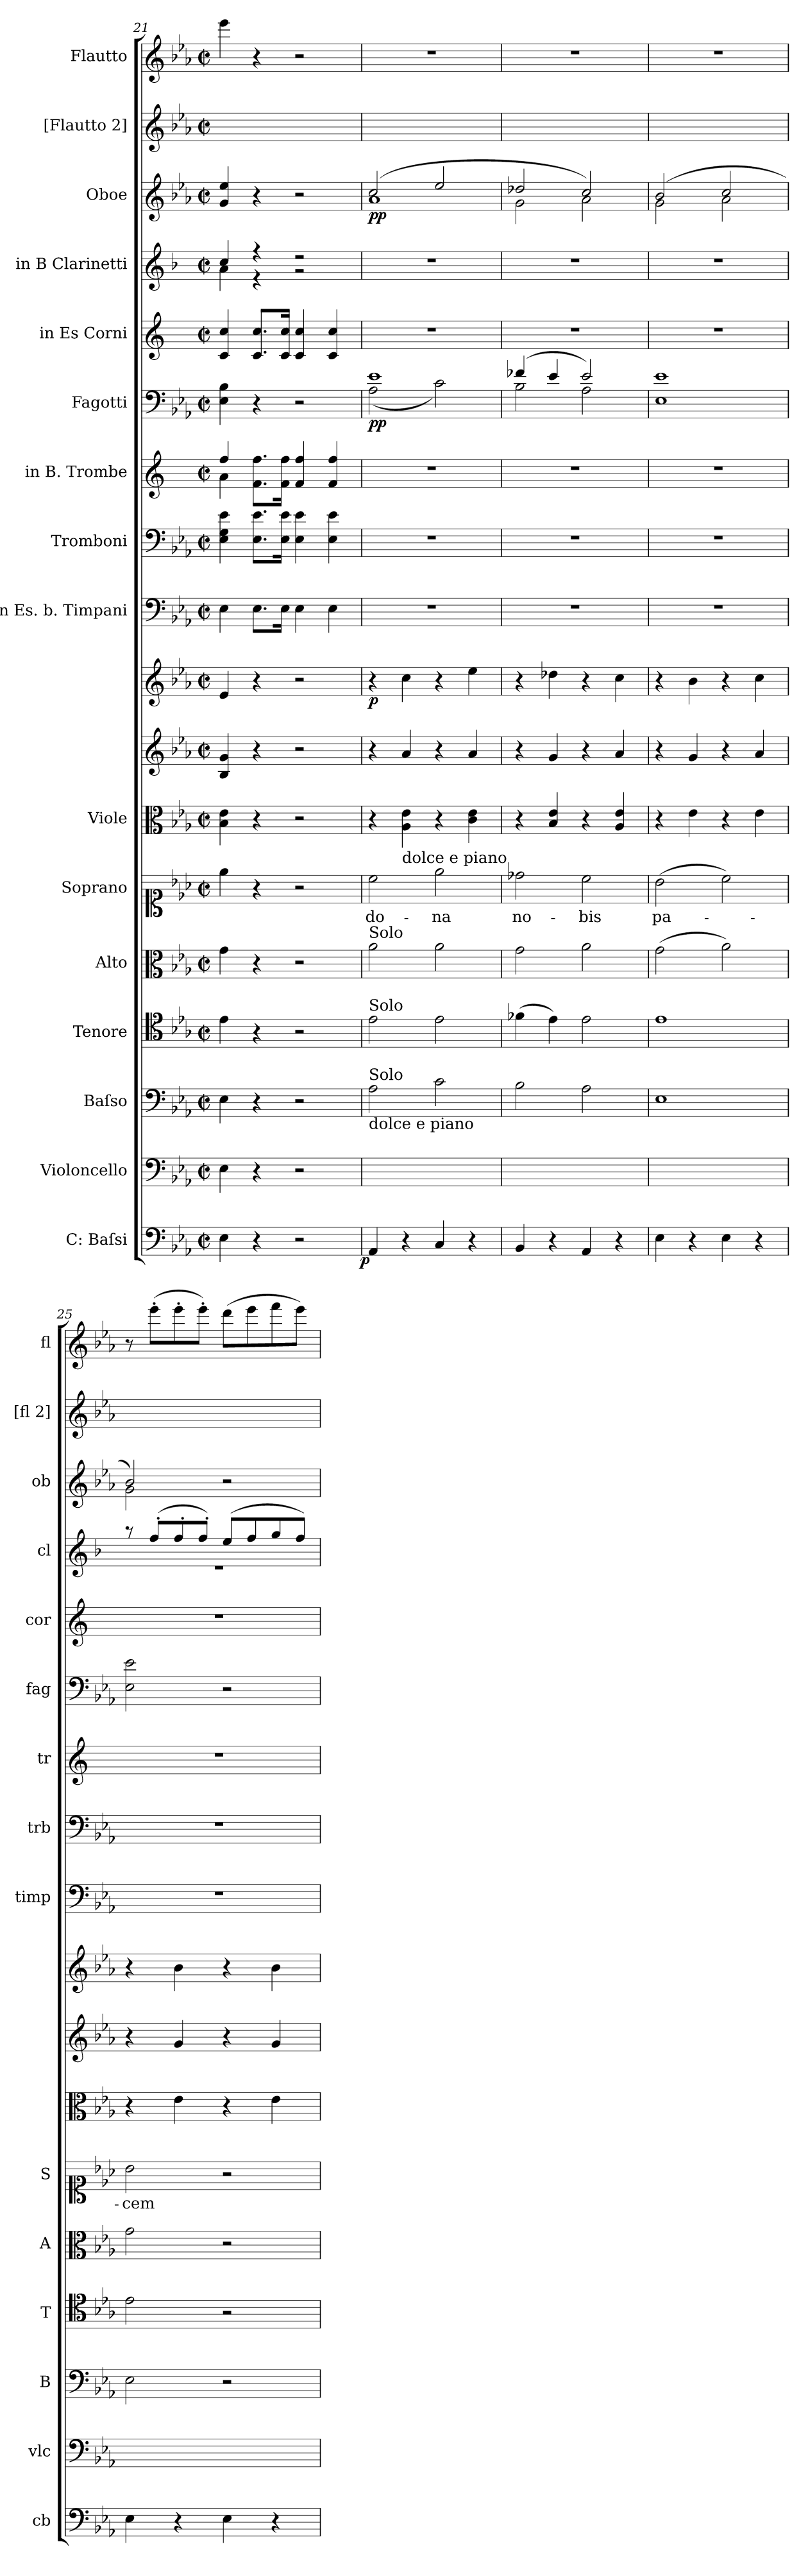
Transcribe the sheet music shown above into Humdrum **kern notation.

**kern	**dynam	**kern	**kern	**kern	**kern	**kern	**text	**kern	**kern	**kern	**dynam	**kern	**kern	**kern	**kern	**dynam	**kern	**kern	**kern	**dynam	**kern	**kern
*part18	*part18	*part17	*part16	*part15	*part14	*part13	*part13	*part12	*part11	*part10	*part10	*part9	*part8	*part7	*part6	*part6	*part5	*part4	*part3	*part3	*part2	*part1
*staff18	*staff18	*staff17	*staff16	*staff15	*staff14	*staff13	*staff13	*staff12	*staff11	*staff10	*staff10	*staff9	*staff8	*staff7	*staff6	*staff6	*staff5	*staff4	*staff3	*staff3	*staff2	*staff1
*I"C: Baſsi	*	*I"Violoncello	*I"Baſso	*I"Tenore	*I"Alto	*I"Soprano	*	*I"Viole	*	*	*	*I"in Es. b. Timpani	*I"Tromboni	*I"in B. Trombe	*I"Fagotti	*	*I"in Es Corni	*I"in B Clarinetti	*I"Oboe	*	*I"[Flautto 2]	*I"Flautto
*I'cb	*	*I'vlc	*I'B	*I'T	*I'A	*I'S	*	*	*	*	*	*I'timp	*I'trb	*I'tr	*I'fag	*	*I'cor	*I'cl	*I'ob	*	*I'[fl 2]	*I'fl
*clefF4	*	*clefF4	*clefF4	*clefC4	*clefC3	*clefC1	*	*clefC3	*clefG2	*clefG2	*	*clefF4	*clefF4	*clefG2	*clefF4	*	*clefG2	*clefG2	*clefG2	*	*clefG2	*clefG2
*	*	*	*	*	*	*	*	*	*	*	*	*	*	*ITrd1c2	*	*	*ITrd5c9	*ITrd1c2	*	*	*	*
*k[b-e-a-]	*	*k[b-e-a-]	*k[b-e-a-]	*k[b-e-a-]	*k[b-e-a-]	*k[b-e-a-]	*	*k[b-e-a-]	*k[b-e-a-]	*k[b-e-a-]	*	*k[b-e-a-]	*k[b-e-a-]	*k[b-e-]	*k[b-e-a-]	*	*k[b-e-a-]	*k[b-e-a-]	*k[b-e-a-]	*	*k[b-e-a-]	*k[b-e-a-]
*M2/2	*	*M2/2	*M2/2	*M2/2	*M2/2	*M2/2	*	*M2/2	*M2/2	*M2/2	*	*M2/2	*M2/2	*M2/2	*M2/2	*	*M2/2	*M2/2	*M2/2	*	*M2/2	*M2/2
*met(c|)	*	*met(c|)	*met(c|)	*met(c|)	*met(c|)	*met(c|)	*	*met(c|)	*met(c|)	*met(c|)	*	*met(c|)	*met(c|)	*met(c|)	*met(c|)	*	*met(c|)	*met(c|)	*met(c|)	*	*met(c|)	*met(c|)
=21	=21	=21	=21	=21	=21	=21	=21	=21	=21	=21	=21	=21	=21	=21	=21	=21	=21	=21	=21	=21	=21	=21
*	*	*	*	*	*	*	*	*	*	*	*	*	*	*^	*	*	*	*^	*	*	*	*
4E-\	.	4E-\	4E-\	4e-\	4g\	4ee-\	.	4B-\ 4e-\	4B-/ 4g/	4e-/	.	4E-\	4E-\ 4G\ 4e-\	4ee-/	4g\	4E-\ 4B-\	.	4E-/ 4e-/	4b-/	4g\	4g/ 4ee-/	.	4eee-\yy	4eee-\
4r	.	4r	4r	4r	4r	4r	.	4r	4r	4r	.	8.E-\L	8.E-\ 8.e-\L	8.e-\ 8.ee-\L	4ryy	4r	.	8.E-/ 8.e-/L	4r	4r	4r	.	4ryy	4r
.	.	.	.	.	.	.	.	.	.	.	.	16E-\Jk	16E-\ 16e-\Jk	16e-\ 16ee-\Jk	.	.	.	16E-/ 16e-/Jk	.	.	.	.	.	.
2r	.	2r	2r	2r	2r	2r	.	2r	2r	2r	.	4E-\	4E-\ 4e-\	4e-/ 4ee-/	2ryy	2r	.	4E-/ 4e-/	2r	2r	2r	.	2ryy	2r
.	.	.	.	.	.	.	.	.	.	.	.	4E-\	4E-\ 4e-\	4e-/ 4ee-/	.	.	.	4E-/ 4e-/	.	.	.	.	.	.
*	*	*	*	*	*	*	*	*	*	*	*	*	*	*v	*v	*	*	*	*v	*v	*	*	*	*
=22	=22	=22	=22	=22	=22	=22	=22	=22	=22	=22	=22	=22	=22	=22	=22	=22	=22	=22	=22	=22	=22	=22
*	*	*	*	*	*	*	*	*	*	*	*	*	*	*	*^	*	*	*	*^	*	*	*
!	!	!	!	!	!	!LO:TX:a:t=Solo	!	!	!	!	!	!	!	!	!	!	!	!	!	!	!	!	!	!
!	!	!	!	!	!LO:TX:a:t=Solo	!	!	!	!	!	!	!	!	!	!	!	!	!	!	!	!	!	!	!
!	!	!	!	!LO:TX:a:t=Solo	!	!	!	!	!	!	!	!	!	!	!	!	!	!	!	!	!	!	!	!
!	!	!	!LO:TX:b:t=dolce e piano	!	!	!	!	!	!	!	!	!	!	!	!	!	!	!	!	!	!	!	!	!
!	!	!	!LO:TX:a:t=Solo	!	!	!	!	!	!	!	!	!	!	!	!	!	!	!	!	!	!	!	!	!
!	!LO:DY:rj	!	!	!	!	!	!	!	!	!	!	!	!	!	!	!	!	!	!	!	!	!	!	!
*	*	*	*	*	*	*^	*	*	*	*	*	*	*	*	*	*	*	*	*	*	*	*	*	*
4AA-/	p	4AA-/yy	2A-\	2e-\	2a-\	2cc\	4ryy	do-	4r	4r	4r	p	1r	1r	1r	1e-	(>2A-\	pp	1r	1r	(2cc/	1a-	pp	1ryy	1r
!	!	!	!	!	!	!	!LO:TX:a:t=dolce e piano	!	!	!	!	!	!	!	!	!	!	!	!	!	!	!	!	!	!
4r	.	4ryy	.	.	.	.	2.ryy	.	4A-\ 4e-\	4a-/	4cc\	.	.	.	.	.	.	.	.	.	.	.	.	.	.
4C/	.	4C/yy	2c\	2e-\	2a-\	2ee-\	.	-na	4r	4r	4r	.	.	.	.	.	2c\)	.	.	.	2ee-/	.	.	.	.
4r	.	4ryy	.	.	.	.	.	.	4c\ 4e-\	4a-/	4ee-\	.	.	.	.	.	.	.	.	.	.	.	.	.	.
*	*	*	*	*	*	*v	*v	*	*	*	*	*	*	*	*	*	*	*	*	*	*	*	*	*	*
=23	=23	=23	=23	=23	=23	=23	=23	=23	=23	=23	=23	=23	=23	=23	=23	=23	=23	=23	=23	=23	=23	=23	=23	=23
4BB-/	.	4BB-/yy	2B-\	(4f-X\	2g\	2dd-X\	no-	4r	4r	4r	.	1r	1r	1r	(4f-X/	2B-\	.	1r	1r	2dd-X/	2g\	.	1ryy	1r
4r	.	4ryy	.	4e-\)	.	.	.	4B-/ 4e-/	4g/	4dd-X\	.	.	.	.	4e-/	.	.	.	.	.	.	.	.	.
4AA-/	.	4AA-/yy	2A-\	2e-\	2a-\	2cc\	-bis	4r	4r	4r	.	.	.	.	2e-/)	2A-\	.	.	.	2cc/)	2a-\	.	.	.
4r	.	4ryy	.	.	.	.	.	4A-/ 4e-/	4a-/	4cc\	.	.	.	.	.	.	.	.	.	.	.	.	.	.
*	*	*	*	*	*	*	*	*	*	*	*	*	*	*	*v	*v	*	*	*	*	*	*	*	*
=24	=24	=24	=24	=24	=24	=24	=24	=24	=24	=24	=24	=24	=24	=24	=24	=24	=24	=24	=24	=24	=24	=24	=24
4E-\	.	4E-\yy	1E-	1e-	(2g\	(2b-\	pa-	4r	4r	4r	.	1r	1r	1r	1E- 1e-	.	1r	1r	(2b-/	2g\	.	1ryy	1r
4r	.	4ryy	.	.	.	.	.	4e-\	4g/	4b-\	.	.	.	.	.	.	.	.	.	.	.	.	.
4E-\	.	4E-\yy	.	.	2a-\)	2cc\)	.	4r	4r	4r	.	.	.	.	.	.	.	.	2cc/	2a-\	.	.	.
4r	.	4ryy	.	.	.	.	.	4e-\	4a-/	4cc\	.	.	.	.	.	.	.	.	.	.	.	.	.
=25	=25	=25	=25	=25	=25	=25	=25	=25	=25	=25	=25	=25	=25	=25	=25	=25	=25	=25	=25	=25	=25	=25	=25
*	*	*	*	*	*	*	*	*	*	*	*	*	*	*	*	*	*	*^	*	*	*	*	*
4E-\	.	4E-\yy	2E-\	2e-\	2g\	2b-\	-cem	4r	4r	4r	.	1r	1r	1r	2E-\ 2e-\	.	1r	8r	1re	2b-/)	2g\	.	8ryy	8r
.	.	.	.	.	.	.	.	.	.	.	.	.	.	.	.	.	.	(8ee-'/L	.	.	.	.	8eee-'\Lyy	(8eee-'\L
4r	.	4ryy	.	.	.	.	.	4e-\	4g/	4b-\	.	.	.	.	.	.	.	8ee-'/	.	.	.	.	8eee-'\yy	8eee-'\
.	.	.	.	.	.	.	.	.	.	.	.	.	.	.	.	.	.	8ee-'/J)	.	.	.	.	8eee-'\Jyy	8eee-'\J)
4E-\	.	4E-\yy	2r	2r	2r	2r	.	4r	4r	4r	.	.	.	.	2r	.	.	(8dd/L	.	2r	2ryy	.	8ddd\Lyy	(8ddd\L
.	.	.	.	.	.	.	.	.	.	.	.	.	.	.	.	.	.	8ee-/	.	.	.	.	8eee-\yy	8eee-\
4r	.	4ryy	.	.	.	.	.	4e-\	4g/	4b-\	.	.	.	.	.	.	.	8ff/	.	.	.	.	8fff\yy	8fff\
.	.	.	.	.	.	.	.	.	.	.	.	.	.	.	.	.	.	8ee-/J)	.	.	.	.	8eee-\Jyy	8eee-\J)
*	*	*	*	*	*	*	*	*	*	*	*	*	*	*	*	*	*	*v	*v	*	*	*	*	*
*	*	*	*	*	*	*	*	*	*	*	*	*	*	*	*	*	*	*	*v	*v	*	*	*
=	=	=	=	=	=	=	=	=	=	=	=	=	=	=	=	=	=	=	=	=	=	=
*-	*-	*-	*-	*-	*-	*-	*-	*-	*-	*-	*-	*-	*-	*-	*-	*-	*-	*-	*-	*-	*-	*-
